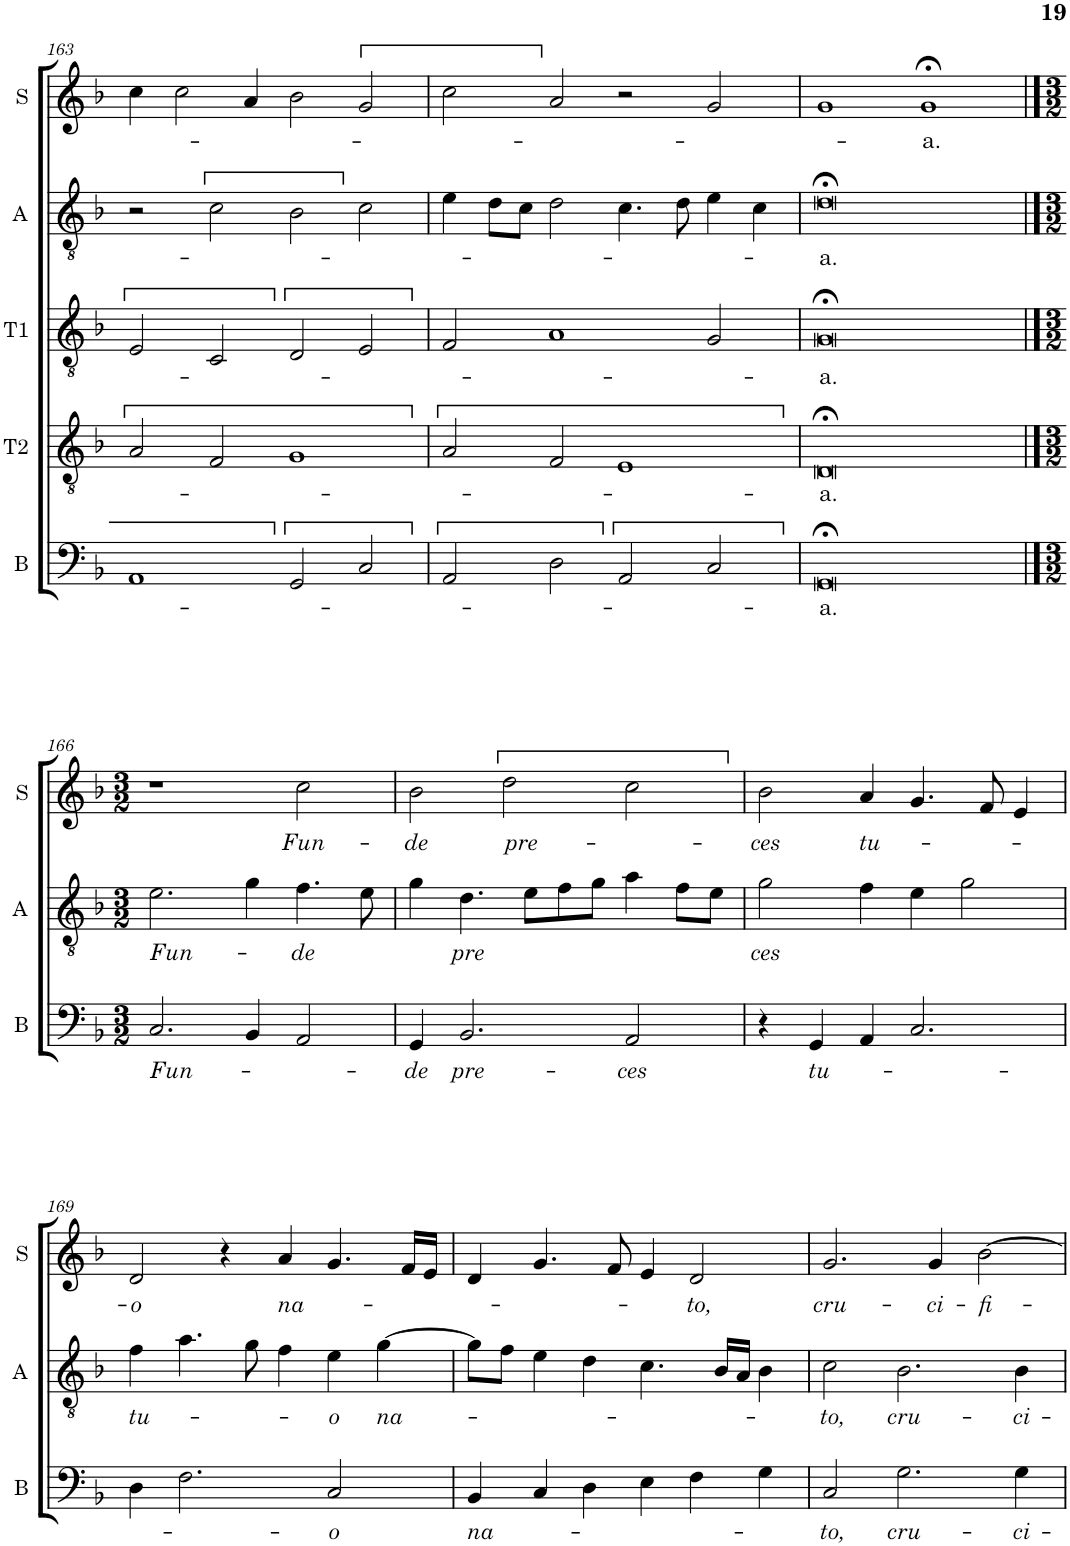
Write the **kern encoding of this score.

**kern	**text	**kern	**text	**kern	**text	**kern	**text	**kern	**text
*part5	*part5	*part4	*part4	*part3	*part3	*part2	*part2	*part1	*part1
*staff5	*staff5	*staff4	*staff4	*staff3	*staff3	*staff2	*staff2	*staff1	*staff1
*I"B	*	*I"T2	*	*I"T1	*	*I"A	*	*I"S	*
*I'B	*	*I'T2	*	*I'T1	*	*I'A	*	*I'S	*
!!LO:PB:g=z
*clefF4	*	*clefGv2	*	*clefGv2	*	*clefGv2	*	*clefG2	*
*k[b-]	*	*k[b-]	*	*k[b-]	*	*k[b-]	*	*k[b-]	*
*M4/2	*	*M4/2	*	*M4/2	*	*M4/2	*	*M4/2	*
=163	=163	=163	=163	=163	=163	=163	=163	=163	=163
1AA	.	2A/	.	2E/	.	2r	.	4cc\	.
.	.	.	.	.	.	.	.	2cc\	.
.	.	2F/	.	2C/	.	2c\	.	.	.
.	.	.	.	.	.	.	.	4a/	.
2GG/	.	1G	.	2D/	.	2B-\	.	2b-\	.
2C/	.	.	.	2E/	.	2c\	.	2g/	.
=164	=164	=164	=164	=164	=164	=164	=164	=164	=164
2AA/	.	2A/	.	2F/	.	4e\	.	2cc\	.
.	.	.	.	.	.	8d\L	.	.	.
.	.	.	.	.	.	8c\J	.	.	.
2D\	.	2F/	.	1A	.	2d\	.	2a/	.
2AA/	.	1E	.	.	.	4.c\	.	2r	.
.	.	.	.	.	.	8d\	.	.	.
2C/	.	.	.	2G/	.	4e\	.	2g/	.
.	.	.	.	.	.	4c\	.	.	.
=165	=165	=165	=165	=165	=165	=165	=165	=165	=165
!	!LO:LY:b	!	!LO:LY:b	!	!LO:LY:b	!	!LO:LY:b	!	!
0GG;<	-a.	0D;<	a.	0G;<	-a.	0d;<	-a.	1g	.
!	!	!	!	!	!	!	!	!	!LO:LY:b
.	.	.	.	.	.	.	.	1g;<	-a.
!!LO:LB:g=z
==166	==166	==166	==166	==166	==166	==166	==166	==166	==166
*M3/2	*	*M3/2	*	*M3/2	*	*M3/2	*	*M3/2	*
!	!LO:LY:b	!	!	!	!	!	!LO:LY:b	!	!
2.C/	Fun-	1.r	.	1.r	.	2.e\	Fun-	1r	.
4BB-/	.	.	.	.	.	4g\	.	.	.
!	!	!	!	!	!	!	!LO:LY:b	!	!LO:LY:b
2AA/	.	.	.	.	.	4.f\	-de	2cc\	Fun-
.	.	.	.	.	.	8e\	.	.	.
=167	=167	=167	=167	=167	=167	=167	=167	=167	=167
!	!LO:LY:b	!	!	!	!	!	!	!	!LO:LY:b
4GG/	-de	1.r	.	1.r	.	4g\	.	2b-\	-de
!	!LO:LY:b	!	!	!	!	!	!LO:LY:b	!	!
2.BB-/	pre-	.	.	.	.	4.d\	pre	.	.
!	!	!	!	!	!	!	!	!	!LO:LY:b
.	.	.	.	.	.	.	.	2dd\	pre-
.	.	.	.	.	.	8e\L	.	.	.
.	.	.	.	.	.	8f\	.	.	.
.	.	.	.	.	.	8g\J	.	.	.
!	!LO:LY:b	!	!	!	!	!	!	!	!
2AA/	-ces	.	.	.	.	4a\	.	2cc\	.
.	.	.	.	.	.	8f\L	.	.	.
.	.	.	.	.	.	8e\J	.	.	.
=168	=168	=168	=168	=168	=168	=168	=168	=168	=168
!	!	!	!	!	!	!	!LO:LY:b	!	!LO:LY:b
4r	.	1.r	.	1.r	.	2g\	ces	2b-\	-ces
!	!LO:LY:b	!	!	!	!	!	!	!	!
4GG/	tu-	.	.	.	.	.	.	.	.
!	!	!	!	!	!	!	!	!	!LO:LY:b
4AA/	.	.	.	.	.	4f\	.	4a/	tu-
2.C/	.	.	.	.	.	4e\	.	4.g/	.
.	.	.	.	.	.	2g\	.	.	.
.	.	.	.	.	.	.	.	8f/	.
.	.	.	.	.	.	.	.	4e/	.
!!LO:LB:g=z
=169	=169	=169	=169	=169	=169	=169	=169	=169	=169
!	!	!	!	!	!	!	!LO:LY:b	!	!LO:LY:b
4D\	.	1.r	.	1.r	.	4f\	tu-	2d/	-o
2.F\	.	.	.	.	.	4.a\	.	.	.
.	.	.	.	.	.	.	.	4r	.
.	.	.	.	.	.	8g\	.	.	.
!	!	!	!	!	!	!	!	!	!LO:LY:b
.	.	.	.	.	.	4f\	.	4a/	na-
!	!LO:LY:b	!	!	!	!	!	!LO:LY:b	!	!
2C/	-o	.	.	.	.	4e\	-o	4.g/	.
!	!	!	!	!	!	!	!LO:LY:b	!	!
.	.	.	.	.	.	[4g\	na-	.	.
.	.	.	.	.	.	.	.	16f/LL	.
.	.	.	.	.	.	.	.	16e/JJ	.
=170	=170	=170	=170	=170	=170	=170	=170	=170	=170
!	!LO:LY:b	!	!	!	!	!	!	!	!
4BB-/	na-	1.r	.	1.r	.	8g\L]	.	4d/	.
.	.	.	.	.	.	8f\J	.	.	.
4C/	.	.	.	.	.	4e\	.	4.g/	.
4D\	.	.	.	.	.	4d\	.	.	.
.	.	.	.	.	.	.	.	8f/	.
4E\	.	.	.	.	.	4.c\	.	4e/	.
!	!	!	!	!	!	!	!	!	!LO:LY:b
4F\	.	.	.	.	.	.	.	2d/	-to,
.	.	.	.	.	.	16B-/LL	.	.	.
.	.	.	.	.	.	16A/JJ	.	.	.
4G\	.	.	.	.	.	4B-\	.	.	.
=171	=171	=171	=171	=171	=171	=171	=171	=171	=171
!	!LO:LY:b	!	!	!	!	!	!LO:LY:b	!	!LO:LY:b
2C/	-to,	1.r	.	1.r	.	2c\	to,	2.g/	cru-
!	!LO:LY:b	!	!	!	!	!	!LO:LY:b	!	!
2.G\	cru-	.	.	.	.	2.B-\	cru-	.	.
!	!	!	!	!	!	!	!	!	!LO:LY:b
.	.	.	.	.	.	.	.	4g/	-ci-
!	!	!	!	!	!	!	!	!	!LO:LY:b
.	.	.	.	.	.	.	.	[2b-\	-fi-
!	!LO:LY:b	!	!	!	!	!	!LO:LY:b	!	!
4G\	-ci-	.	.	.	.	4B-\	-ci-	.	.
=	=	=	=	=	=	=	=	=	=
*-	*-	*-	*-	*-	*-	*-	*-	*-	*-
